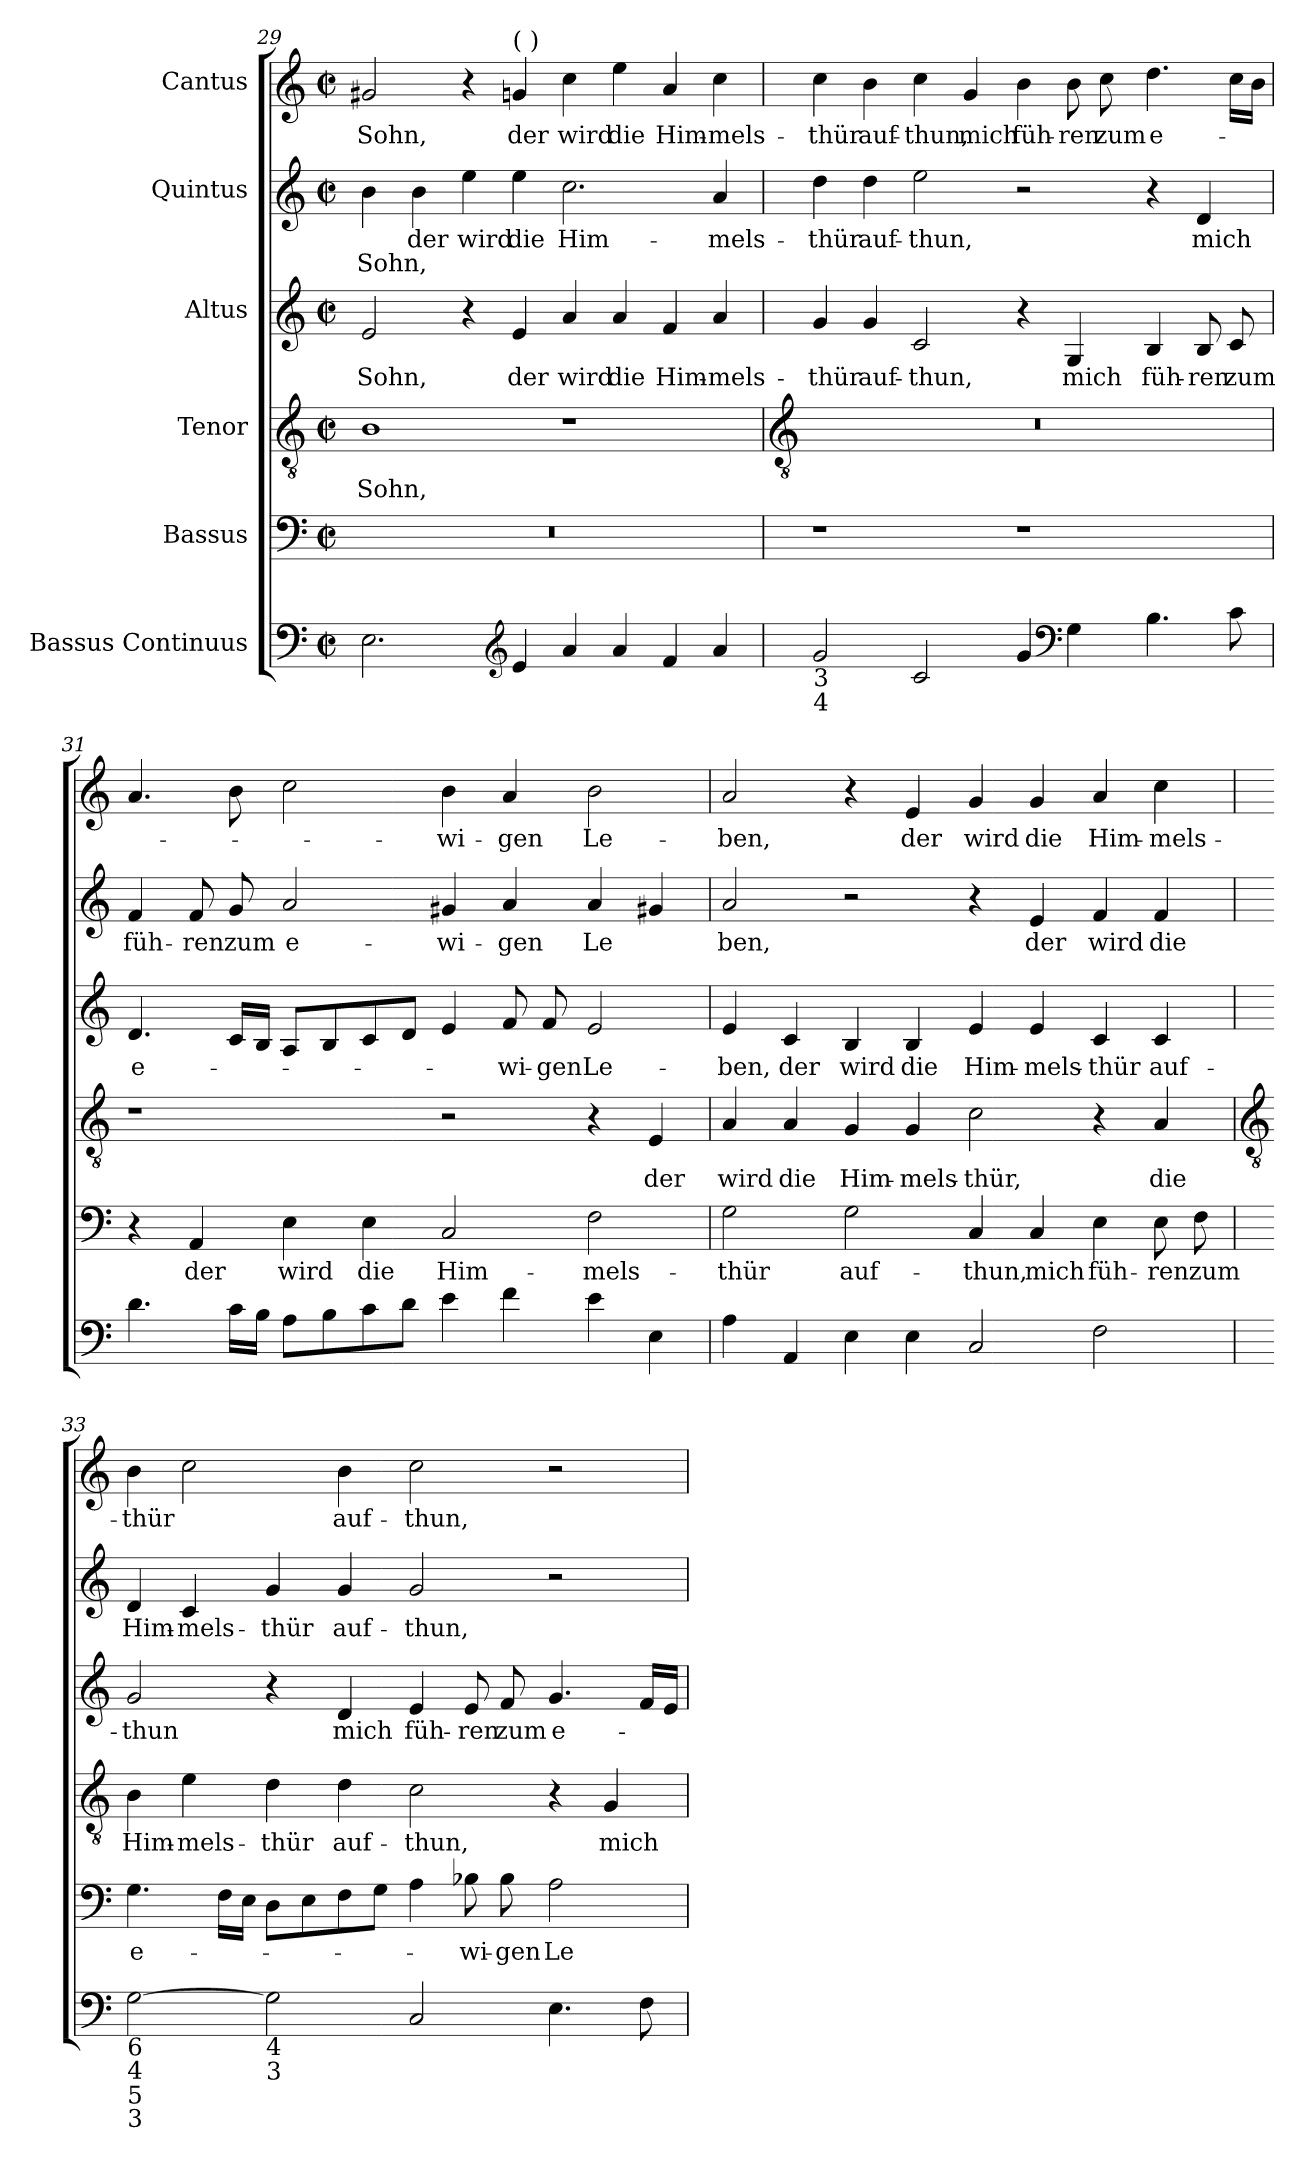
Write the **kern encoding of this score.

**kern	**kern	**text	**kern	**text	**kern	**text	**kern	**text	**text	**kern	**text
*part6	*part5	*part5	*part4	*part4	*part3	*part3	*part2	*part2	*part2	*part1	*part1
*staff6	*staff5	*staff5	*staff4	*staff4	*staff3	*staff3	*staff2	*staff2	*staff2	*staff1	*staff1
*I"Bassus Continuus	*I"Bassus	*	*I"Tenor	*	*I"Altus	*	*I"Quintus	*	*	*I"Cantus	*
!!LO:LB:g=z
*clefF4	*clefF4	*	*clefGv2	*	*clefG2	*	*clefG2	*	*	*clefG2	*
*k[]	*k[]	*	*k[]	*	*k[]	*	*k[]	*	*	*k[]	*
*C:	*C:	*	*C:	*	*C:	*	*C:	*	*	*C:	*
*M4/2	*M4/2	*	*M4/2	*	*M4/2	*	*M4/2	*	*	*M4/2	*
*met(c|)	*met(c|)	*	*met(c|)	*	*met(c|)	*	*met(c|)	*	*	*met(c|)	*
=29	=29	=29	=29	=29	=29	=29	=29	=29	=29	=29	=29
!	!	!	!	!LO:LY:b	!	!LO:LY:b	!	!	!LO:LY:b	!	!LO:LY:b
2.E	0r	.	1B	Sohn,	2e	Sohn,	4b	.	Sohn,	2g#X	Sohn,
!	!	!	!	!	!	!	!	!LO:LY:b	!	!	!
.	.	.	.	.	.	.	4b	der	.	.	.
!	!	!	!	!	!	!	!	!LO:LY:b	!	!	!
.	.	.	.	.	4r	.	4ee	wird	.	4r	.
*clefG2	*	*	*	*	*	*	*	*	*	*	*
!	!	!	!	!	!	!	!	!	!	!LO:TX:a:t=(  )	!
!	!	!	!	!	!	!LO:LY:b	!	!LO:LY:b	!	!	!LO:LY:b
4e	.	.	.	.	4e	der	4ee	die	.	4g	der
!	!	!	!	!	!	!LO:LY:b	!	!LO:LY:b	!	!	!LO:LY:b
4a	.	.	1r	.	4a	wird	2.cc	Him-	.	4cc	wird
!	!	!	!	!	!	!LO:LY:b	!	!	!	!	!LO:LY:b
4a	.	.	.	.	4a	die	.	.	.	4ee	die
!	!	!	!	!	!	!LO:LY:b	!	!	!	!	!LO:LY:b
4f	.	.	.	.	4f	Him-	.	.	.	4a	Him-
!	!	!	!	!	!	!LO:LY:b	!	!LO:LY:b	!	!	!LO:LY:b
4a	.	.	.	.	4a	-mels-	4a	-mels-	.	4cc	-mels-
!!LO:LB:g=z
=30	=30	=30	=30	=30	=30	=30	=30	=30	=30	=30	=30
*	*	*	*clefGv2	*	*	*	*	*	*	*	*
!LO:TX:b:t=3	!	!	!	!	!	!	!	!	!	!	!
!LO:TX:b:t=4	!	!	!	!	!	!	!	!	!	!	!
!	!	!	!	!	!	!LO:LY:b	!	!LO:LY:b	!	!	!LO:LY:b
2g	1r	.	0r	.	4g	-thür	4dd	-thür	.	4cc	-thür
!	!	!	!	!	!	!LO:LY:b	!	!LO:LY:b	!	!	!LO:LY:b
.	.	.	.	.	4g	auf-	4dd	auf-	.	4b	auf-
!	!	!	!	!	!	!LO:LY:b	!	!LO:LY:b	!	!	!LO:LY:b
2c	.	.	.	.	2c	-thun,	2ee	-thun,	.	4cc	-thun,
!	!	!	!	!	!	!	!	!	!	!	!LO:LY:b
.	.	.	.	.	.	.	.	.	.	4g	mich
!	!	!	!	!	!	!	!	!	!	!	!LO:LY:b
4g	1r	.	.	.	4r	.	2r	.	.	4b	füh-
*clefF4	*	*	*	*	*	*	*	*	*	*	*
!	!	!	!	!	!	!LO:LY:b	!	!	!	!	!LO:LY:b
4G	.	.	.	.	4G	mich	.	.	.	8b	-ren
!	!	!	!	!	!	!	!	!	!	!	!LO:LY:b
.	.	.	.	.	.	.	.	.	.	8cc	zum
!	!	!	!	!	!	!LO:LY:b	!	!	!	!	!LO:LY:b
4.B	.	.	.	.	4B	füh-	4r	.	.	4.dd	e-
!	!	!	!	!	!	!LO:LY:b	!	!LO:LY:b	!	!	!
.	.	.	.	.	8B	-ren	4d	mich	.	.	.
!	!	!	!	!	!	!LO:LY:b	!	!	!	!	!
8c	.	.	.	.	8c	zum	.	.	.	16ccLL	.
.	.	.	.	.	.	.	.	.	.	16bJJ	.
=31	=31	=31	=31	=31	=31	=31	=31	=31	=31	=31	=31
!	!	!	!	!	!	!LO:LY:b	!	!LO:LY:b	!	!	!
4.d	4r	.	1r	.	4.d	e-	4f	füh-	.	4.a	.
!	!	!LO:LY:b	!	!	!	!	!	!LO:LY:b	!	!	!
.	4AA	der	.	.	.	.	8f	-ren	.	.	.
!	!	!	!	!	!	!	!	!LO:LY:b	!	!	!
16cLL	.	.	.	.	16cLL	.	8g	zum	.	8b	.
16BJJ	.	.	.	.	16BJJ	.	.	.	.	.	.
!	!	!LO:LY:b	!	!	!	!	!	!LO:LY:b	!	!	!
8AL	4E	wird	.	.	8AL	.	2a	e-	.	2cc	.
8B	.	.	.	.	8B	.	.	.	.	.	.
!	!	!LO:LY:b	!	!	!	!	!	!	!	!	!
8c	4E	die	.	.	8c	.	.	.	.	.	.
8dJ	.	.	.	.	8dJ	.	.	.	.	.	.
!	!	!LO:LY:b	!	!	!	!	!	!LO:LY:b	!	!	!LO:LY:b
4e	2C	Him-	2r	.	4e	.	4g#X	-wi-	.	4b	-wi-
!	!	!	!	!	!	!LO:LY:b	!	!LO:LY:b	!	!	!LO:LY:b
4f	.	.	.	.	8f	-wi-	4a	-gen	.	4a	-gen
!	!	!	!	!	!	!LO:LY:b	!	!	!	!	!
.	.	.	.	.	8f	-gen	.	.	.	.	.
!	!	!LO:LY:b	!	!	!	!LO:LY:b	!	!LO:LY:b	!	!	!LO:LY:b
4e	2F	-mels-	4r	.	2e	Le-	4a	Le	.	2b	Le-
!	!	!	!	!LO:LY:b	!	!	!	!	!	!	!
4E	.	.	4E	der	.	.	4g#X	.	.	.	.
!!LO:LB:g=z
=32	=32	=32	=32	=32	=32	=32	=32	=32	=32	=32	=32
!	!	!LO:LY:b	!	!LO:LY:b	!	!LO:LY:b	!	!LO:LY:b	!	!	!LO:LY:b
4A	2G	-thür	4A	wird	4e	-ben,	2a	ben,	.	2a	-ben,
!	!	!	!	!LO:LY:b	!	!LO:LY:b	!	!	!	!	!
4AA	.	.	4A	die	4c	der	.	.	.	.	.
!	!	!LO:LY:b	!	!LO:LY:b	!	!LO:LY:b	!	!	!	!	!
4E	2G	auf-	4G	Him-	4B	wird	2r	.	.	4r	.
!	!	!	!	!LO:LY:b	!	!LO:LY:b	!	!	!	!	!LO:LY:b
4E	.	.	4G	-mels-	4B	die	.	.	.	4e	der
!	!	!LO:LY:b	!	!LO:LY:b	!	!LO:LY:b	!	!	!	!	!LO:LY:b
2C	4C	-thun,	2c	-thür,	4e	Him-	4r	.	.	4g	wird
!	!	!LO:LY:b	!	!	!	!LO:LY:b	!	!LO:LY:b	!	!	!LO:LY:b
.	4C	mich	.	.	4e	-mels-	4e	der	.	4g	die
!	!	!LO:LY:b	!	!	!	!LO:LY:b	!	!LO:LY:b	!	!	!LO:LY:b
2F	4E	füh-	4r	.	4c	-thür	4f	wird	.	4a	Him-
!	!	!LO:LY:b	!	!LO:LY:b	!	!LO:LY:b	!	!LO:LY:b	!	!	!LO:LY:b
.	8E	-ren	4A	die	4c	auf-	4f	die	.	4cc	-mels-
!	!	!LO:LY:b	!	!	!	!	!	!	!	!	!
.	8F	zum	.	.	.	.	.	.	.	.	.
!!LO:LB:g=z
=33	=33	=33	=33	=33	=33	=33	=33	=33	=33	=33	=33
*	*	*	*clefGv2	*	*	*	*	*	*	*	*
!LO:TX:b:t=6\n4	!	!	!	!	!	!	!	!	!	!	!
!LO:TX:b:t=5\n3	!	!	!	!	!	!	!	!	!	!	!
!	!	!LO:LY:b	!	!LO:LY:b	!	!LO:LY:b	!	!LO:LY:b	!	!	!LO:LY:b
[2G	4.G	e-	4B	Him-	2g	-thun	4d	Him-	.	4b	-thür
!	!	!	!	!LO:LY:b	!	!	!	!LO:LY:b	!	!	!
.	.	.	4e	-mels-	.	.	4c	-mels-	.	2cc	.
.	16FLL	.	.	.	.	.	.	.	.	.	.
.	16EJJ	.	.	.	.	.	.	.	.	.	.
!LO:TX:b:t=4	!	!	!	!	!	!	!	!	!	!	!
!LO:TX:b:t=3	!	!	!	!	!	!	!	!	!	!	!
!	!	!	!	!LO:LY:b	!	!	!	!LO:LY:b	!	!	!
2G]	8DL	.	4d	-thür	4r	.	4g	-thür	.	.	.
.	8E	.	.	.	.	.	.	.	.	.	.
!	!	!	!	!LO:LY:b	!	!LO:LY:b	!	!LO:LY:b	!	!	!LO:LY:b
.	8F	.	4d	auf-	4d	mich	4g	auf-	.	4b	auf-
.	8GJ	.	.	.	.	.	.	.	.	.	.
!	!	!	!	!LO:LY:b	!	!LO:LY:b	!	!LO:LY:b	!	!	!LO:LY:b
2C	4A	.	2c	-thun,	4e	füh-	2g	-thun,	.	2cc	-thun,
!	!	!LO:LY:b	!	!	!	!LO:LY:b	!	!	!	!	!
.	8B-X	-wi-	.	.	8e	-ren	.	.	.	.	.
!	!	!LO:LY:b	!	!	!	!LO:LY:b	!	!	!	!	!
.	8B-	-gen	.	.	8f	zum	.	.	.	.	.
!	!	!LO:LY:b	!	!	!	!LO:LY:b	!	!	!	!	!
4.E	2A	Le-	4r	.	4.g	e-	2r	.	.	2r	.
!	!	!	!	!LO:LY:b	!	!	!	!	!	!	!
.	.	.	4G	mich	.	.	.	.	.	.	.
8F	.	.	.	.	16fLL	.	.	.	.	.	.
.	.	.	.	.	16eJJ	.	.	.	.	.	.
=	=	=	=	=	=	=	=	=	=	=	=
*-	*-	*-	*-	*-	*-	*-	*-	*-	*-	*-	*-
